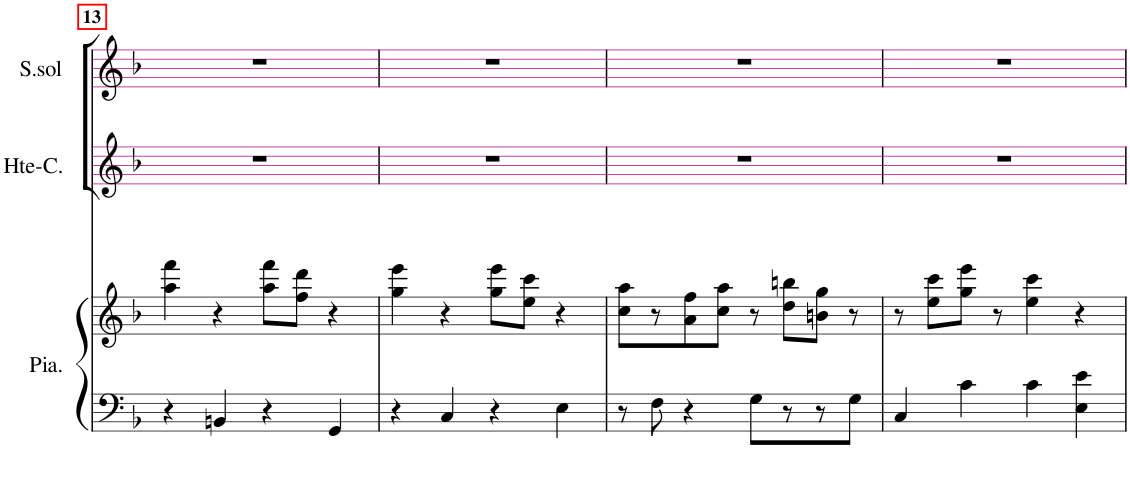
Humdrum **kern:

**kern	**kern	**kern	**kern
*part3	*part3	*part2	*part1
*staff4	*staff3	*staff2	*staff1
*I"Piano	*	*I"Hte-Contre	*I"Soprano solo
*I'Pia.	*	*I'Hte-C.	*I'S.sol
!!LO:PB:g=z
*clefF4	*clefG2	*clefG2	*clefG2
*k[b-]	*k[b-]	*k[b-]	*k[b-]
*M2/2	*M2/2	*M2/2	*M2/2
*met(c|)	*met(c|)	*met(c|)	*met(c|)
=13	=13	=13	=13
4r	4aa\ 4fff\	1r	1r
4BBn/	4r	.	.
4r	8aa\ 8fff\L	.	.
.	8ff\ 8ddd\J	.	.
4GG/	4r	.	.
=14	=14	=14	=14
4r	4gg\ 4eee\	1r	1r
4C/	4r	.	.
4r	8gg\ 8eee\L	.	.
.	8ee\ 8ccc\J	.	.
4E\	4r	.	.
=15	=15	=15	=15
8r	8cc\ 8aa\L	1r	1r
8F\	8r	.	.
4r	8a\ 8ff\	.	.
.	8cc\ 8aa\J	.	.
8G\L	8r	.	.
8r	8dd\ 8bbn\L	.	.
8r	8bn\ 8gg\J	.	.
8G\J	8r	.	.
=16	=16	=16	=16
4C/	8r	1r	1r
.	8ee\ 8ccc\L	.	.
4c\	8gg\ 8eee\J	.	.
.	8r	.	.
4c\	4ee\ 4ccc\	.	.
4E\ 4e\	4r	.	.
=	=	=	=
*-	*-	*-	*-
